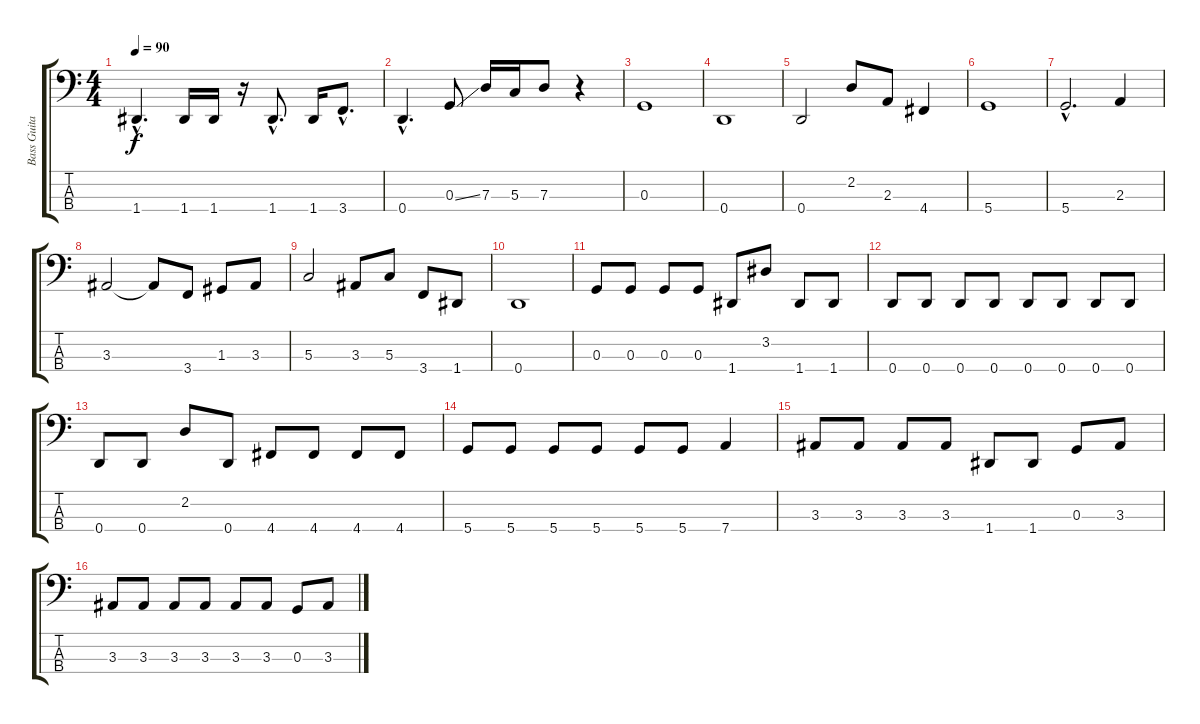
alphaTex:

\track ("Bass Guitar" "Bass Guita") {instrument electricbasspick}
\staff {score tabs}
\tuning (F2 C2 G1 D1) {hide}
\ts (4 4)
\tempo 90
\clef f4
\ks c
1.4{hac}.4{d dy f} 1.4.16 1.4.16 r.16 1.4{hac}.8{d} 1.4.16 3.4{hac}.8{d} |
0.4{hac}.4{d} 0.3{ss}.8 7.3.16 5.3.16 7.3.8 r.4 |
0.3.1 |
0.4.1 |
0.4.2 2.2.8 2.3.8 4.4.4 |
5.4.1 |
5.4{hac}.2{d} 2.3.4 |
3.3.2 3.3{t}.8 3.4.8 1.3.8 3.3.8 |
5.3.2 3.3.8 5.3.8 3.4.8 1.4.8 |
0.4.1 |
0.3.8 0.3.8 0.3.8 0.3.8 1.4.8 3.2.8 1.4.8 1.4.8 |
0.4.8 0.4.8 0.4.8 0.4.8 0.4.8 0.4.8 0.4.8 0.4.8 |
0.4.8 0.4.8 2.2.8 0.4.8 4.4.8 4.4.8 4.4.8 4.4.8 |
5.4.8 5.4.8 5.4.8 5.4.8 5.4.8 5.4.8 7.4.4 |
3.3.8 3.3.8 3.3.8 3.3.8 1.4.8 1.4.8 0.3.8 3.3.8 |
3.3.8 3.3.8 3.3.8 3.3.8 3.3.8 3.3.8 0.3.8 3.3.8
